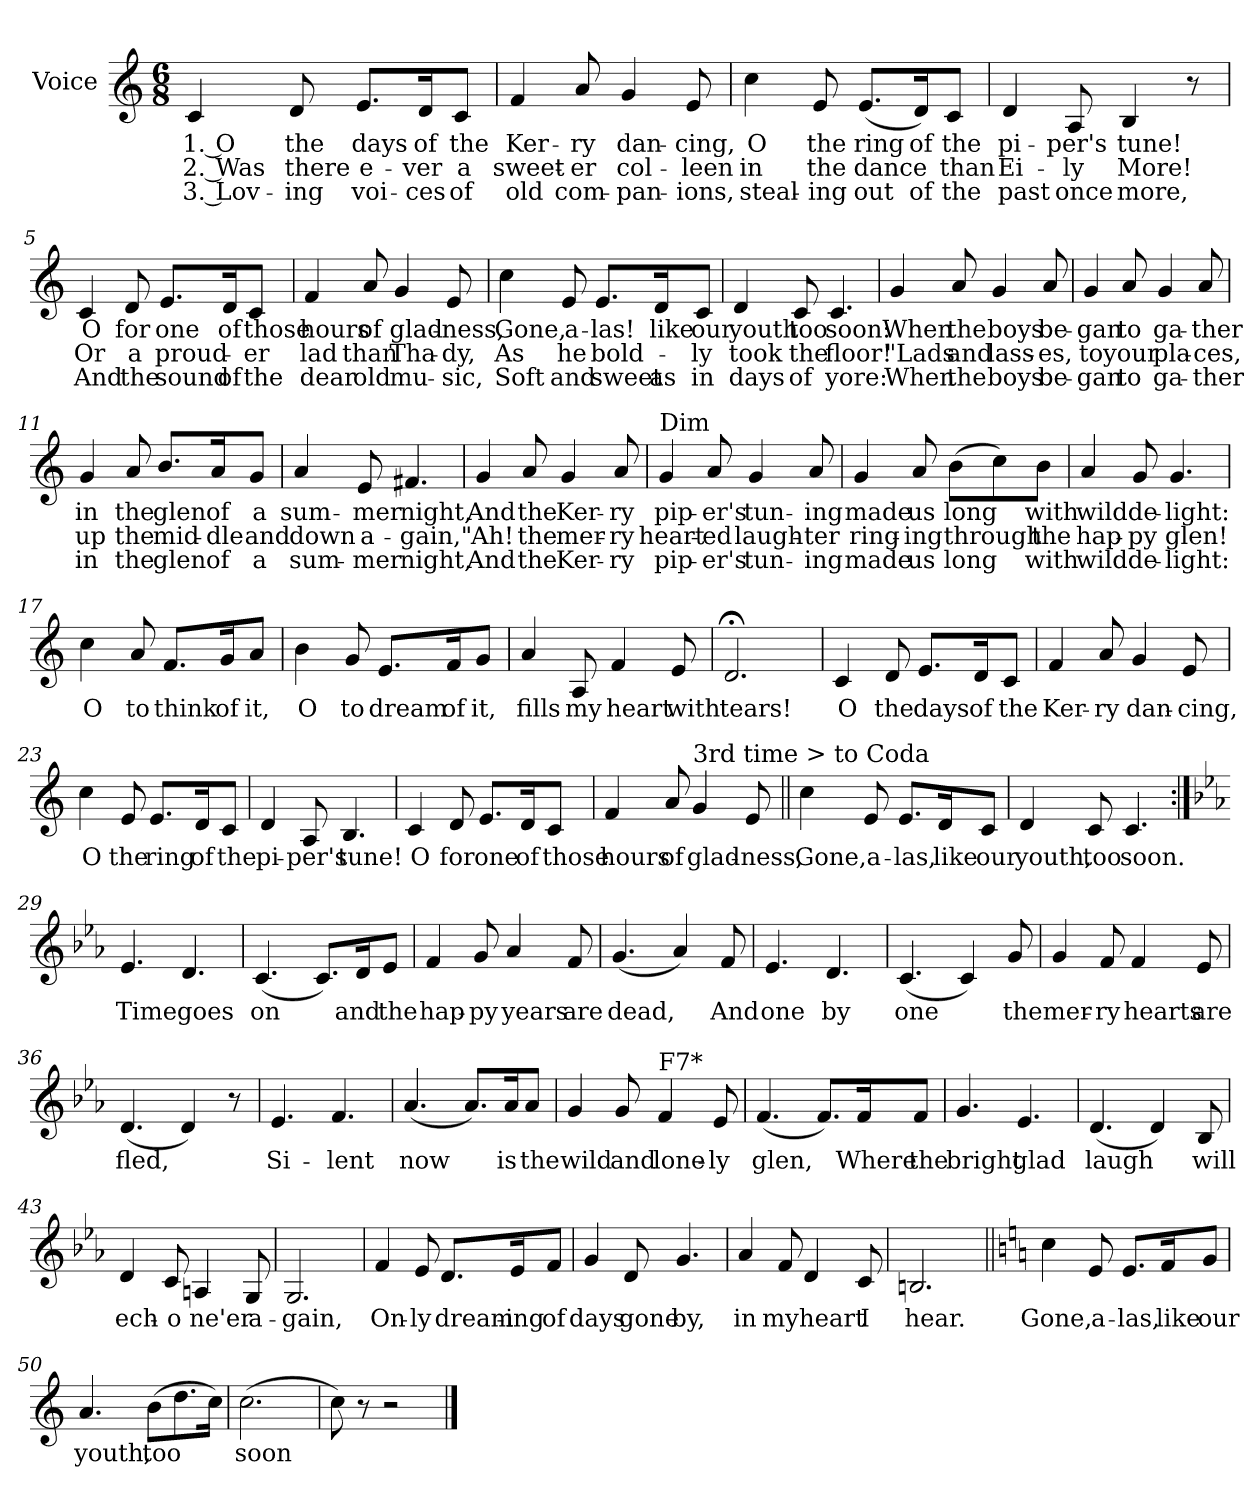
**kern	**text	**text	**text
*part1	*part1	*part1	*part1
*staff1	*staff1	*staff1	*staff1
*I"Voice	*	*	*
*I'Vo.	*	*	*
*clefG2	*	*	*
*k[]	*	*	*
*C:	*	*	*
*M6/8	*	*	*
=1	=1	=1	=1
4c/	1. O	2. Was	3. Lov-
8d/	the	there	-ing
8.e/L	days	e-	voi-
16d/K	of	-ver	-ces
8c/J	the	a	of
=2	=2	=2	=2
4f/	Ker-	sweet-	old
8a/	-ry	-er	com-
4g/	dan-	col-	-pan-
8e/	-cing,	-leen	-ions,
=3	=3	=3	=3
4cc\	O	in	steal-
8e/	the	the	-ing
(8.e/L	ring	dance	out
16d/K)	of	.	of
8c/J	the	than	the
!!LO:LB:g=z
=4	=4	=4	=4
4d/	pi-	Ei-	past
8A/	-per's	-ly	once
4B/	tune!	More!	more,
8r	.	.	.
=5	=5	=5	=5
4c/	O	Or	And
8d/	for	a	the
8.e/L	one	proud-	sound
16d/K	of	.	of
8c/J	those	-er	the
=6	=6	=6	=6
4f/	hours	lad	dear
8a/	of	than	old
4g/	glad-	Tha-	mu-
8e/	-ness,	-dy,	-sic,
!!LO:LB:g=z
=7	=7	=7	=7
4cc\	Gone,	As	Soft
8e/	a-	he	and
8.e/L	-las!	bold-	sweet
16d/K	like	.	as
8c/J	our	-ly	in
=8	=8	=8	=8
4d/	youth	took	days
8c/	too	the	of
4.c/	soon:	floor!	yore:
=9	=9	=9	=9
4g/	When	"Lads	When
8a/	the	and	the
4g/	boys	lass-	boys
8a/	be-	-es,	be-
!!LO:LB:g=z
=10	=10	=10	=10
4g/	-gan	to	-gan
8a/	to	your	to
4g/	ga-	pla-	ga-
8a/	-ther	-ces,	-ther
=11	=11	=11	=11
4g/	in	up	in
8a/	the	the	the
8.b/L	glen	mid-	glen
16a/K	of	-dle	of
8g/J	a	and	a
=12	=12	=12	=12
4a/	sum-	down	sum-
8e/	-mer	a-	-mer
4.f#X/	night,	-gain,"	night,
!!LO:LB:g=z
=13	=13	=13	=13
4g/	And	Ah!	And
8a/	the	the	the
4g/	Ker-	mer-	Ker-
8a/	-ry	-ry	-ry
=14	=14	=14	=14
!LO:TX:a:t=Dim	!	!	!
4g/	pip-	heart-	pip-
8a/	-er's	-ed	-er's
4g/	tun-	laugh-	tun-
8a/	-ing	-ter	-ing
=15	=15	=15	=15
4g/	made	ring-	made
8a/	us	-ing	us
(8b\L	long	through	long
8cc\)	.	.	.
8b\J	with	the	with
=16	=16	=16	=16
4a/	wild	hap-	wild
8g/	de-	-py	de-
4.g/	-light:	glen!	-light:
!!LO:LB:g=z
=17	=17	=17	=17
4cc\	O	.	.
8a/	to	.	.
8.f/L	think	.	.
16g/K	of	.	.
8a/J	it,	.	.
=18	=18	=18	=18
4b\	O	.	.
8g/	to	.	.
8.e/L	dream	.	.
16f/K	of	.	.
8g/J	it,	.	.
=19	=19	=19	=19
4a/	fills	.	.
8A/	my	.	.
4f/	heart	.	.
8e/	with	.	.
=20	=20	=20	=20
2.d;</	tears!	.	.
!!LO:LB:g=z
=21	=21	=21	=21
4c/	O	.	.
8d/	the	.	.
8.e/L	days	.	.
16d/K	of	.	.
8c/J	the	.	.
=22	=22	=22	=22
4f/	Ker-	.	.
8a/	-ry	.	.
4g/	dan-	.	.
8e/	-cing,	.	.
=23	=23	=23	=23
4cc\	O	.	.
8e/	the	.	.
8.e/L	ring	.	.
16d/K	of	.	.
8c/J	the	.	.
=24	=24	=24	=24
4d/	pi-	.	.
8A/	-per's	.	.
4.B/	tune!	.	.
!!LO:PB:g=z
=25	=25	=25	=25
4c/	O	.	.
8d/	for	.	.
8.e/L	one	.	.
16d/K	of	.	.
8c/J	those	.	.
=26	=26	=26	=26
4f/	hours	.	.
8a/	of	.	.
!LO:TX:a:t=3rd time > to Coda	!	!	!
4g/	glad-	.	.
8e/	-ness,	.	.
=27||	=27||	=27||	=27||
4cc\	Gone,	.	.
8e/	a-	.	.
8.e/L	-las,	.	.
16d/K	like	.	.
8c/J	our	.	.
=28	=28	=28	=28
4d/	youth,	.	.
8c/	too	.	.
4.c/	soon.	.	.
!!LO:LB:g=z
=29:|!	=29:|!	=29:|!	=29:|!
*k[b-e-a-]	*	*	*
*E-:	*	*	*
4.e-/	Time	.	.
4.d/	goes	.	.
=30	=30	=30	=30
(4.c/	on	.	.
8.c/L)	.	.	.
16d/K	and	.	.
8e-/J	the	.	.
=31	=31	=31	=31
4f/	hap-	.	.
8g/	-py	.	.
4a-/	years	.	.
8f/	are	.	.
=32	=32	=32	=32
(4.g/	dead,	.	.
4a-/)	.	.	.
8f/	And	.	.
=33	=33	=33	=33
4.e-/	one	.	.
4.d/	by	.	.
!!LO:LB:g=z
=34	=34	=34	=34
(4.c/	one	.	.
4c/)	.	.	.
8g/	the	.	.
=35	=35	=35	=35
4g/	mer-	.	.
8f/	-ry	.	.
4f/	hearts	.	.
8e-/	are	.	.
=36	=36	=36	=36
(4.d/	fled,	.	.
4d/)	.	.	.
8r	.	.	.
=37	=37	=37	=37
4.e-/	Si-	.	.
4.f/	-lent	.	.
=38	=38	=38	=38
(4.a-/	now	.	.
8.a-/L)	.	.	.
16a-/K	is	.	.
8a-/J	the	.	.
=39	=39	=39	=39
4g/	wild	.	.
8g/	and	.	.
!LO:TX:a:t=F7*	!	!	!
4f/	lone-	.	.
8e-/	-ly	.	.
!!LO:LB:g=z
=40	=40	=40	=40
(4.f/	glen,	.	.
8.f/L)	.	.	.
16f/K	Where	.	.
8f/J	the	.	.
=41	=41	=41	=41
4.g/	bright	.	.
4.e-/	glad	.	.
=42	=42	=42	=42
(4.d/	laugh	.	.
4d/)	.	.	.
8B-/	will	.	.
=43	=43	=43	=43
4d/	ech-	.	.
8c/	-o	.	.
4An/	ne'er	.	.
8G/	a-	.	.
=44	=44	=44	=44
2.G/	-gain,	.	.
!!LO:LB:g=z
=45	=45	=45	=45
4f/	On-	.	.
8e-/	-ly	.	.
8.d/L	dream-	.	.
16e-/K	-ing	.	.
8f/J	of	.	.
=46	=46	=46	=46
4g/	days	.	.
8d/	gone	.	.
4.g/	by,	.	.
=47	=47	=47	=47
4a-/	in	.	.
8f/	my	.	.
4d/	heart	.	.
8c/	I	.	.
=48	=48	=48	=48
2.Bn/	hear.	.	.
!!LO:LB:g=z
=49||	=49||	=49||	=49||
*k[]	*	*	*
*C:	*	*	*
4cc\	Gone,	.	.
8e/	a-	.	.
8.e/L	-las,	.	.
16f/K	like	.	.
8g/J	our	.	.
=50	=50	=50	=50
4.a/	youth,	.	.
(8b\L	too	.	.
8.dd\	.	.	.
16cc\Jk)	.	.	.
=51	=51	=51	=51
(2.cc\	soon	.	.
=52	=52	=52	=52
8cc\)	.	.	.
8r	.	.	.
2r	.	.	.
==	==	==	==
*-	*-	*-	*-
